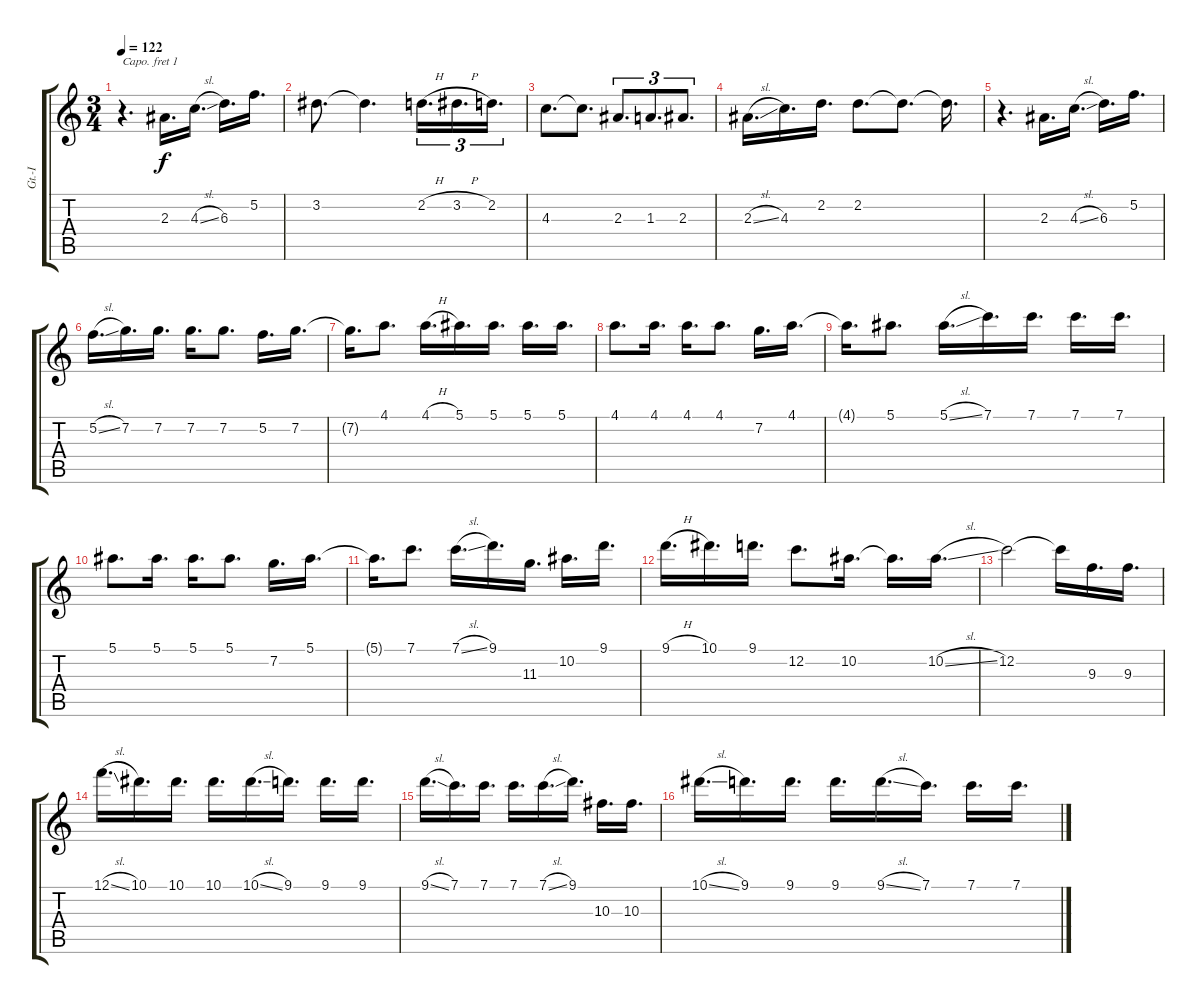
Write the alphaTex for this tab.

\track ("Gt.-I" "Gt.-I") {instrument acousticguitarsteel}
\staff {score tabs}
\capo 1
\tuning (E4 B3 G3 D3 A2 E2) {hide}
\ts (3 4)
\tempo 122
\clef g2
\ks c
r.4{d dy f} 2.3.16{d} 4.3{sl}.16{d} 6.3.16{d} 5.2.16{d} |
3.2.8{d} 3.2{t}.4{d} 2.2{h}.16{d tu (3 2)} 3.2{h}.16{d tu (3 2)} 2.2.16{d tu (3 2)} |
4.3.8{d} 4.3{t}.8{d} 2.3.8{d tu (3 2)} 1.3.8{d tu (3 2)} 2.3.8{d tu (3 2)} |
2.3{sl}.16{d} 4.3.16{d} 2.2.16{d} 2.2.8{d} 2.2{t}.8{d} 2.2{t}.16{d} |
r.4{d} 2.3.16{d} 4.3{sl}.16{d} 6.3.16{d} 5.2.16{d} |
5.2{sl}.16{d} 7.2.16{d} 7.2.16{d} 7.2.16{d} 7.2.8{d} 5.2.16{d} 7.2.16{d} |
7.2{t}.16{d} 4.1.8{d} 4.1{h}.16{d} 5.1.16{d} 5.1.16{d} 5.1.16{d} 5.1.16{d} |
4.1.8{d} 4.1.16{d} 4.1.16{d} 4.1.8{d} 7.2.16{d} 4.1.16{d} |
4.1{t}.16{d} 5.1.8{d} 5.1{sl}.16{d} 7.1.16{d} 7.1.16{d} 7.1.16{d} 7.1.16{d} |
5.1.8{d} 5.1.16{d} 5.1.16{d} 5.1.8{d} 7.2.16{d} 5.1.16{d} |
5.1{t}.16{d} 7.1.8{d} 7.1{sl}.16{d} 9.1.16{d} 11.3.16{d} 10.2.16{d} 9.1.16{d} |
9.1{h}.16{d} 10.1.16{d} 9.1.16{d} 12.2.8{d} 10.2.16{d} 10.2{t}.16{d} 10.2{sl}.16{d} |
12.2.2 12.2{t}.16 9.3.16{d} 9.3.16{d} |
12.1{sl}.16{d} 10.1.16{d} 10.1.16{d} 10.1.16{d} 10.1{sl}.16{d} 9.1.16{d} 9.1.16{d} 9.1.16{d} |
9.1{sl}.16{d} 7.1.16{d} 7.1.16{d} 7.1.16{d} 7.1{sl}.16{d} 9.1.16{d} 10.3.16{d} 10.3.16{d} |
10.1{sl}.16{d} 9.1.16{d} 9.1.16{d} 9.1.16{d} 9.1{sl}.16{d} 7.1.16{d} 7.1.16{d} 7.1.16{d}
